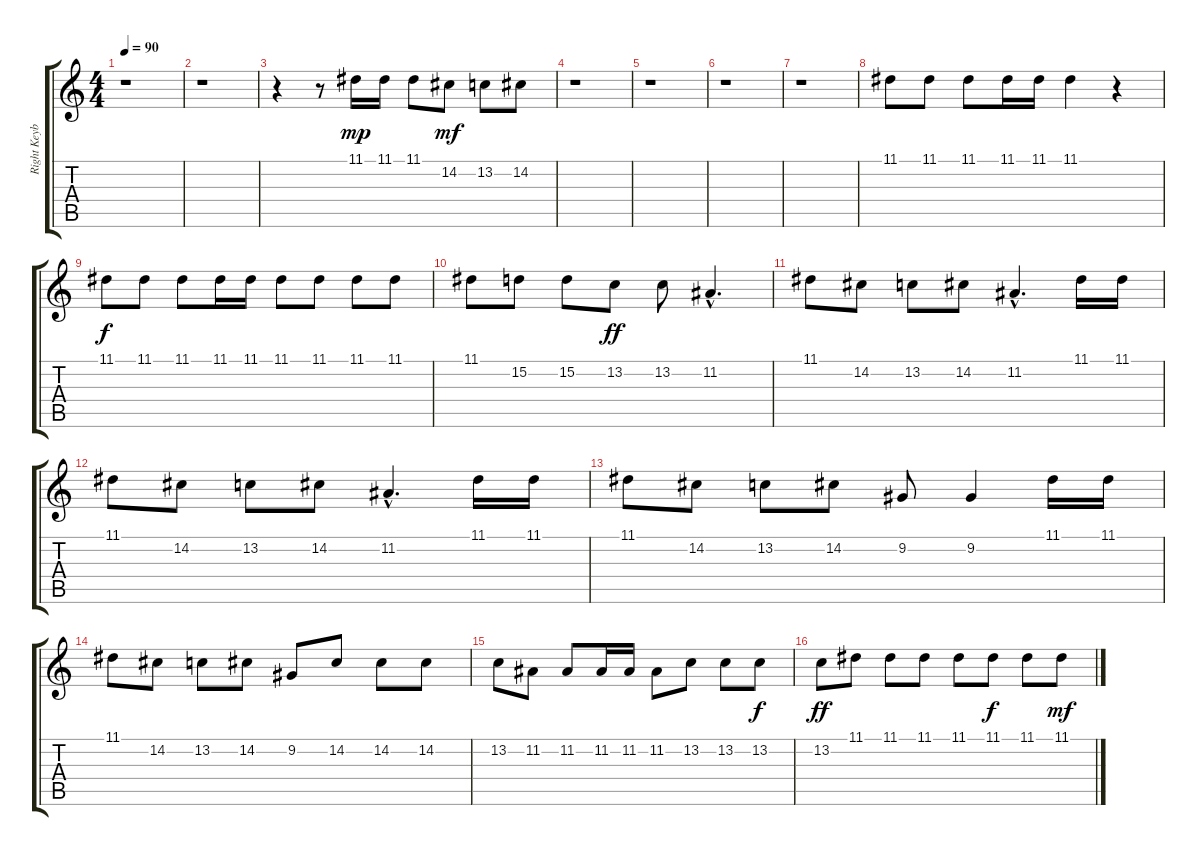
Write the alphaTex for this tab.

\track ("Right Keyboard [honky + violins]" "Right Keyb") {instrument honkytonkpiano}
\staff {score tabs}
\tuning (E4 B3 G3 D3 A2 E2) {hide}
\ts (4 4)
\tempo 90
\clef g2
\ks c
r.1{dy mp} |
r.1 |
r.4 r.8 11.1.16 11.1.16 11.1.8 14.2.8{dy mf} 13.2.8 14.2.8 |
r.1 |
r.1 |
r.1 |
r.1 |
11.1.8 11.1.8 11.1.8 11.1.16 11.1.16 11.1.4 r.4 |
11.1.8{dy f} 11.1.8 11.1.8 11.1.16 11.1.16 11.1.8 11.1.8 11.1.8 11.1.8 |
11.1.8 15.2.8 15.2.8 13.2.8{dy ff} 13.2.8 11.2{hac}.4{d} |
11.1.8 14.2.8 13.2.8 14.2.8 11.2{hac}.4{d} 11.1.16 11.1.16 |
11.1.8 14.2.8 13.2.8 14.2.8 11.2{hac}.4{d} 11.1.16 11.1.16 |
11.1.8 14.2.8 13.2.8 14.2.8 9.2.8 9.2.4 11.1.16 11.1.16 |
11.1.8 14.2.8 13.2.8 14.2.8 9.2.8 14.2.8 14.2.8 14.2.8 |
13.2.8 11.2.8 11.2.8 11.2.16 11.2.16 11.2.8 13.2.8 13.2.8 13.2.8{dy f} |
13.2.8{dy ff} 11.1.8 11.1.8 11.1.8 11.1.8 11.1.8{dy f} 11.1.8 11.1.8{dy mf}
